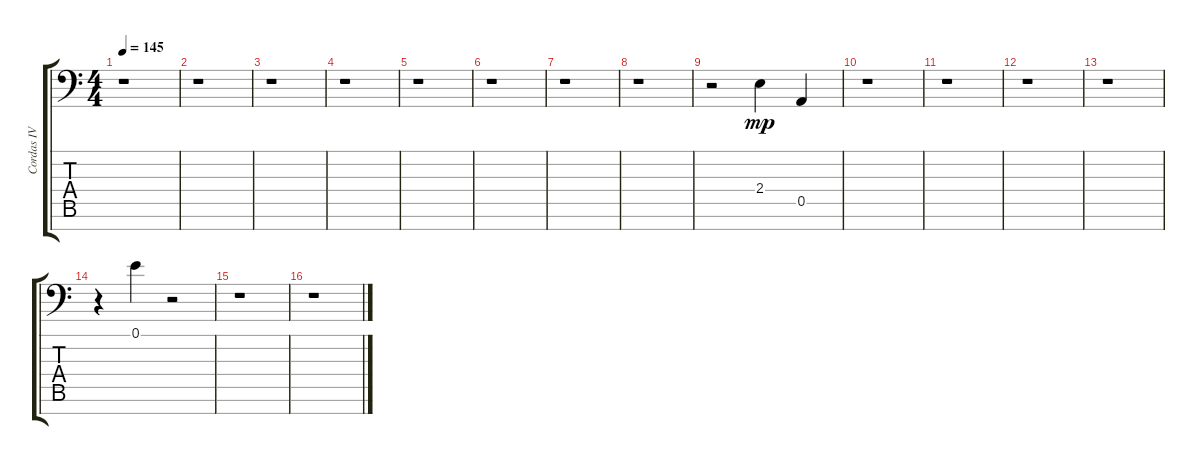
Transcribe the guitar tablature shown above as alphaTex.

\track ("Cordas IV" "Cordas IV") {instrument stringensemble1}
\staff {score tabs}
\tuning (E4 B3 G3 D3 A2 E2 C-1) {hide}
\ts (4 4)
\tempo 145
\clef f4
\ks c
r.1{dy mf} |
r.1 |
r.1 |
r.1 |
r.1 |
r.1 |
r.1 |
r.1 |
r.2 2.4.4{dy mp volume 12 balance 11} 0.5.4{volume 12 balance 11} |
r.1 |
r.1 |
r.1 |
r.1 |
r.4 0.1.4{volume 12 balance 11 instrument stringensemble1} r.2 |
r.1 |
r.1
